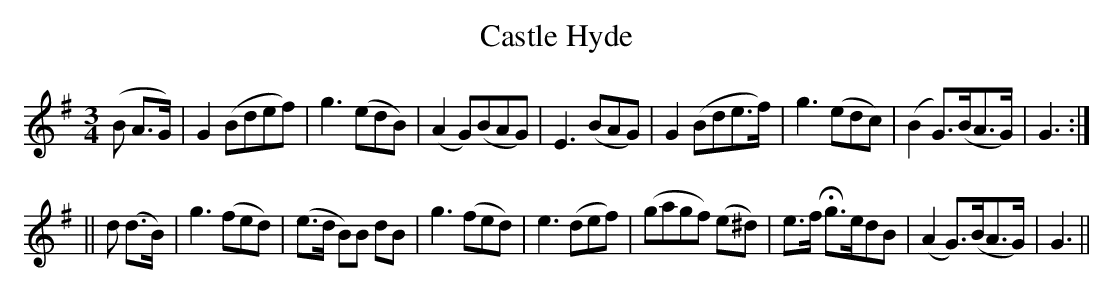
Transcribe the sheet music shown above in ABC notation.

X:1
T:Castle Hyde
M:3/4
L:1/8
K:G
(B A>G) \
| G2 (Bdef) | g3 (edB) | (A2 G)(BAG) | E3 (BAG) \
| G2 (Bde>f) | g3 (edc) | (B2 G>)(BA>G) | G3 :|
|| d (d>B) \
| g3 (fed) | (e>d B)B dB | g3 (fed) | e3 (def) \
| (gagf) (e^d) | e>f Hg>edB | (A2 G>)(BA>G) | G3 ||
